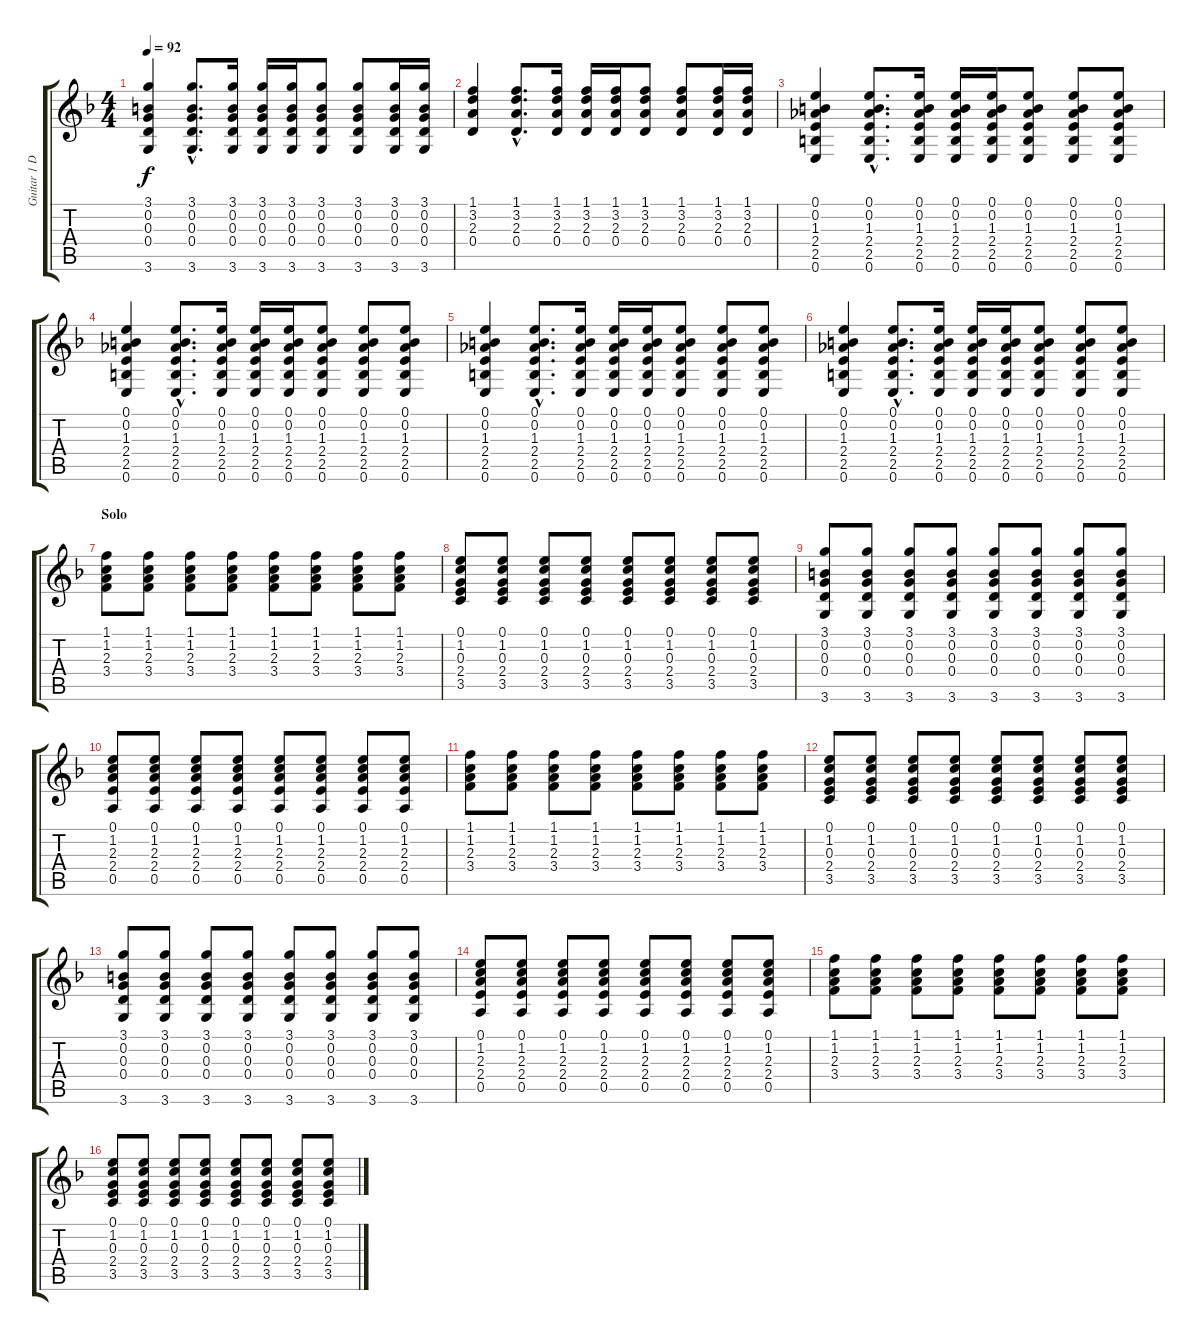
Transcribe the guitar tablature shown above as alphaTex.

\track ("Guitar 1 Doubled" "Guitar 1 D") {instrument electricguitarclean}
\staff {score tabs}
\tuning (E4 B3 G3 D3 A2 E2) {hide}
\ts (4 4)
\tempo 92
\clef g2
\ks f
(3.1 0.2 0.3 0.4 3.6).4{dy f} (3.1{hac} 0.2{hac} 0.3{hac} 0.4{hac} 3.6{hac}).8{d} (3.1 0.2 0.3 0.4 3.6).16 (3.1 0.2 0.3 0.4 3.6).16 (3.1 0.2 0.3 0.4 3.6).16 (3.1 0.2 0.3 0.4 3.6).8 (3.1 0.2 0.3 0.4 3.6).8 (3.1 0.2 0.3 0.4 3.6).16 (3.1 0.2 0.3 0.4 3.6).16 |
(1.1 3.2 2.3 0.4).4 (1.1{hac} 3.2{hac} 2.3{hac} 0.4{hac}).8{d} (1.1 3.2 2.3 0.4).16 (1.1 3.2 2.3 0.4).16 (1.1 3.2 2.3 0.4).16 (1.1 3.2 2.3 0.4).8 (1.1 3.2 2.3 0.4).8 (1.1 3.2 2.3 0.4).16 (1.1 3.2 2.3 0.4).16 |
(0.1 0.2 1.3 2.4 2.5 0.6).4 (0.1{hac} 0.2{hac} 1.3{hac} 2.4{hac} 2.5{hac} 0.6{hac}).8{d} (0.1 0.2 1.3 2.4 2.5 0.6).16 (0.1 0.2 1.3 2.4 2.5 0.6).16 (0.1 0.2 1.3 2.4 2.5 0.6).16 (0.1 0.2 1.3 2.4 2.5 0.6).8 (0.1 0.2 1.3 2.4 2.5 0.6).8 (0.1 0.2 1.3 2.4 2.5 0.6).8 |
(0.1 0.2 1.3 2.4 2.5 0.6).4 (0.1{hac} 0.2{hac} 1.3{hac} 2.4{hac} 2.5{hac} 0.6{hac}).8{d} (0.1 0.2 1.3 2.4 2.5 0.6).16 (0.1 0.2 1.3 2.4 2.5 0.6).16 (0.1 0.2 1.3 2.4 2.5 0.6).16 (0.1 0.2 1.3 2.4 2.5 0.6).8 (0.1 0.2 1.3 2.4 2.5 0.6).8 (0.1 0.2 1.3 2.4 2.5 0.6).8 |
(0.1 0.2 1.3 2.4 2.5 0.6).4 (0.1{hac} 0.2{hac} 1.3{hac} 2.4{hac} 2.5{hac} 0.6{hac}).8{d} (0.1 0.2 1.3 2.4 2.5 0.6).16 (0.1 0.2 1.3 2.4 2.5 0.6).16 (0.1 0.2 1.3 2.4 2.5 0.6).16 (0.1 0.2 1.3 2.4 2.5 0.6).8 (0.1 0.2 1.3 2.4 2.5 0.6).8 (0.1 0.2 1.3 2.4 2.5 0.6).8 |
(0.1 0.2 1.3 2.4 2.5 0.6).4 (0.1{hac} 0.2{hac} 1.3{hac} 2.4{hac} 2.5{hac} 0.6{hac}).8{d} (0.1 0.2 1.3 2.4 2.5 0.6).16 (0.1 0.2 1.3 2.4 2.5 0.6).16 (0.1 0.2 1.3 2.4 2.5 0.6).16 (0.1 0.2 1.3 2.4 2.5 0.6).8 (0.1 0.2 1.3 2.4 2.5 0.6).8 (0.1 0.2 1.3 2.4 2.5 0.6).8 |
\section ("" "Solo")
(1.1 1.2 2.3 3.4).8 (1.1 1.2 2.3 3.4).8 (1.1 1.2 2.3 3.4).8 (1.1 1.2 2.3 3.4).8 (1.1 1.2 2.3 3.4).8 (1.1 1.2 2.3 3.4).8 (1.1 1.2 2.3 3.4).8 (1.1 1.2 2.3 3.4).8 |
(0.1 1.2 0.3 2.4 3.5).8 (0.1 1.2 0.3 2.4 3.5).8 (0.1 1.2 0.3 2.4 3.5).8 (0.1 1.2 0.3 2.4 3.5).8 (0.1 1.2 0.3 2.4 3.5).8 (0.1 1.2 0.3 2.4 3.5).8 (0.1 1.2 0.3 2.4 3.5).8 (0.1 1.2 0.3 2.4 3.5).8 |
(3.1 0.2 0.3 0.4 3.6).8 (3.1 0.2 0.3 0.4 3.6).8 (3.1 0.2 0.3 0.4 3.6).8 (3.1 0.2 0.3 0.4 3.6).8 (3.1 0.2 0.3 0.4 3.6).8 (3.1 0.2 0.3 0.4 3.6).8 (3.1 0.2 0.3 0.4 3.6).8 (3.1 0.2 0.3 0.4 3.6).8 |
(0.1 1.2 2.3 2.4 0.5).8 (0.1 1.2 2.3 2.4 0.5).8 (0.1 1.2 2.3 2.4 0.5).8 (0.1 1.2 2.3 2.4 0.5).8 (0.1 1.2 2.3 2.4 0.5).8 (0.1 1.2 2.3 2.4 0.5).8 (0.1 1.2 2.3 2.4 0.5).8 (0.1 1.2 2.3 2.4 0.5).8 |
(1.1 1.2 2.3 3.4).8 (1.1 1.2 2.3 3.4).8 (1.1 1.2 2.3 3.4).8 (1.1 1.2 2.3 3.4).8 (1.1 1.2 2.3 3.4).8 (1.1 1.2 2.3 3.4).8 (1.1 1.2 2.3 3.4).8 (1.1 1.2 2.3 3.4).8 |
(0.1 1.2 0.3 2.4 3.5).8 (0.1 1.2 0.3 2.4 3.5).8 (0.1 1.2 0.3 2.4 3.5).8 (0.1 1.2 0.3 2.4 3.5).8 (0.1 1.2 0.3 2.4 3.5).8 (0.1 1.2 0.3 2.4 3.5).8 (0.1 1.2 0.3 2.4 3.5).8 (0.1 1.2 0.3 2.4 3.5).8 |
(3.1 0.2 0.3 0.4 3.6).8 (3.1 0.2 0.3 0.4 3.6).8 (3.1 0.2 0.3 0.4 3.6).8 (3.1 0.2 0.3 0.4 3.6).8 (3.1 0.2 0.3 0.4 3.6).8 (3.1 0.2 0.3 0.4 3.6).8 (3.1 0.2 0.3 0.4 3.6).8 (3.1 0.2 0.3 0.4 3.6).8 |
(0.1 1.2 2.3 2.4 0.5).8 (0.1 1.2 2.3 2.4 0.5).8 (0.1 1.2 2.3 2.4 0.5).8 (0.1 1.2 2.3 2.4 0.5).8 (0.1 1.2 2.3 2.4 0.5).8 (0.1 1.2 2.3 2.4 0.5).8 (0.1 1.2 2.3 2.4 0.5).8 (0.1 1.2 2.3 2.4 0.5).8 |
(1.1 1.2 2.3 3.4).8 (1.1 1.2 2.3 3.4).8 (1.1 1.2 2.3 3.4).8 (1.1 1.2 2.3 3.4).8 (1.1 1.2 2.3 3.4).8 (1.1 1.2 2.3 3.4).8 (1.1 1.2 2.3 3.4).8 (1.1 1.2 2.3 3.4).8 |
(0.1 1.2 0.3 2.4 3.5).8 (0.1 1.2 0.3 2.4 3.5).8 (0.1 1.2 0.3 2.4 3.5).8 (0.1 1.2 0.3 2.4 3.5).8 (0.1 1.2 0.3 2.4 3.5).8 (0.1 1.2 0.3 2.4 3.5).8 (0.1 1.2 0.3 2.4 3.5).8 (0.1 1.2 0.3 2.4 3.5).8
